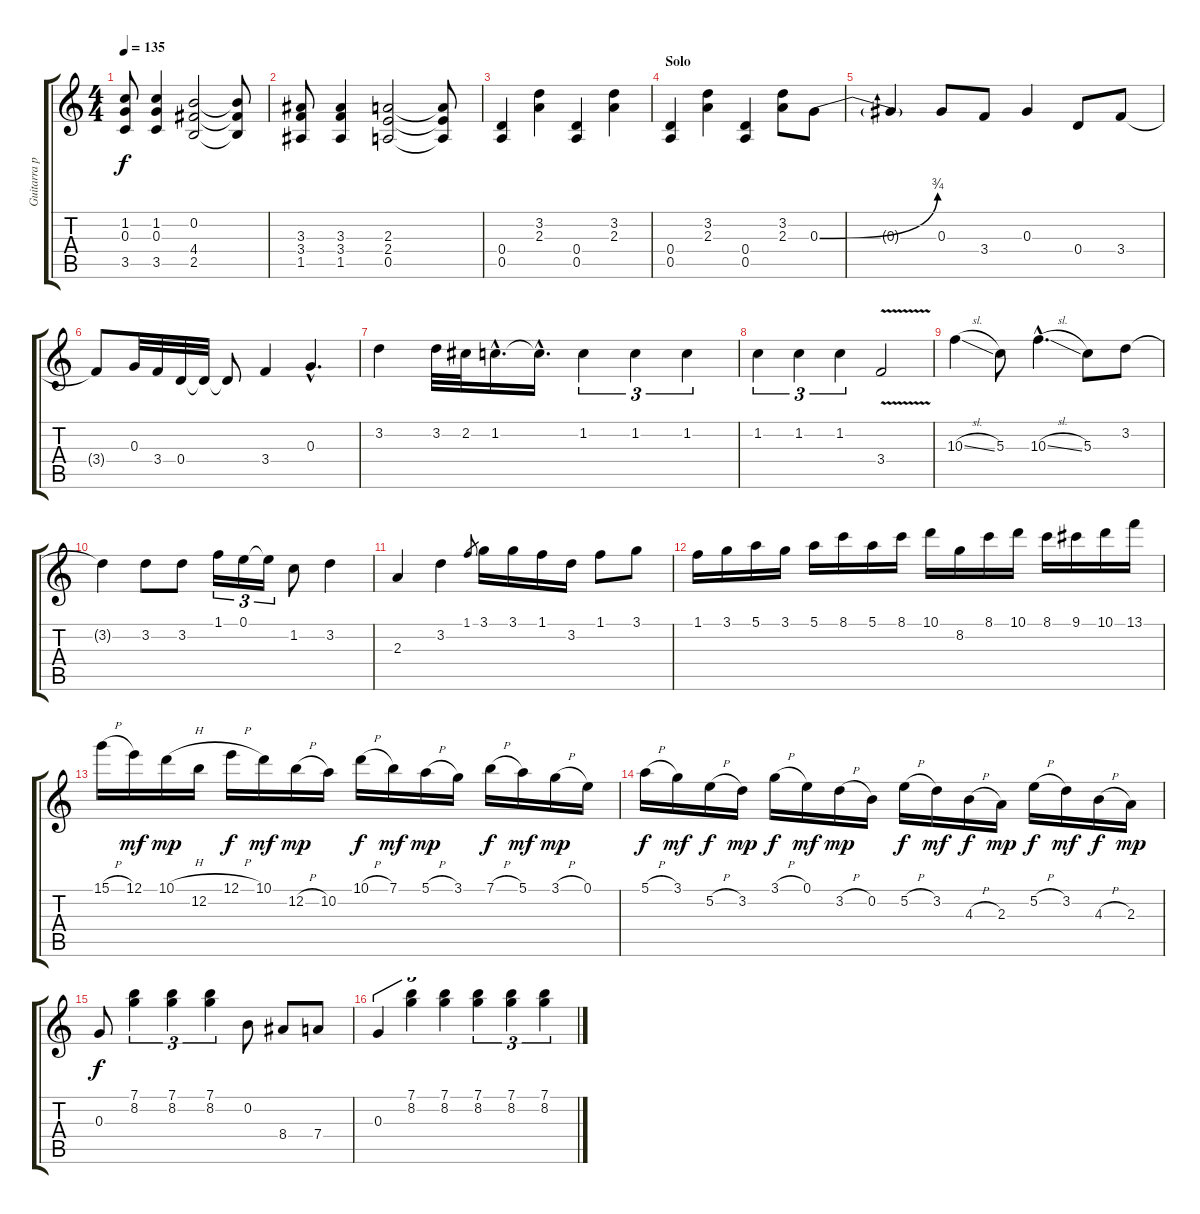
\track ("Guitarra para efecto distorsión" "Guitarra p") {instrument distortionguitar}
\staff {score tabs}
\tuning (E4 B3 G3 D3 A2 E2) {hide}
\ts (4 4)
\tempo 135
\clef g2
\ks c
(1.2 0.3 3.5).8{dy f} (1.2 0.3 3.5).4 (0.2 4.4 2.5).2 (0.2{t} 4.4{t} 2.5{t}).8 |
(3.3 3.4 1.5).8 (3.3 3.4 1.5).4 (2.3 2.4 0.5).2 (2.3{t} 2.4{t} 0.5{t}).8 |
(0.4 0.5).4 (3.2 2.3).4 (0.4 0.5).4 (3.2 2.3).4 |
\section ("" "Solo")
(0.4 0.5).4 (3.2 2.3).4 (0.4 0.5).4 (3.2 2.3).8 0.3{be (bend 0 0 60 3)}.8 |
0.3{t}.4 0.3.8 3.4.8 0.3.4 0.4.8 3.4.8 |
3.4{t}.8 0.3.32 3.4.32 0.4.32 0.4{t}.32 0.4{t}.8 3.4.4 0.3{hac}.4{d} |
3.2.4 3.2.32 2.2.32 1.2{hac}.16{d} 1.2{hac t}.16{d} 1.2.4{tu (3 2)} 1.2.4{tu (3 2)} 1.2.4{tu (3 2)} |
1.2.4{tu (3 2)} 1.2.4{tu (3 2)} 1.2.4{tu (3 2)} 3.4{v}.2 |
10.3{sl}.4 5.3.8 10.3{sl hac}.4{d} 5.3.8 3.2.8 |
3.2{t}.4 3.2.8 3.2.8 1.1.16{tu (3 2)} 0.1.16{tu (3 2)} 0.1{t}.16{tu (3 2)} 1.2.8 3.2.4 |
2.3.4 3.2.4 1.1.8{gr} 3.1.16 3.1.16 1.1.16 3.2.16 1.1.8 3.1.8 |
1.1.16 3.1.16 5.1.16 3.1.16 5.1.16 8.1.16 5.1.16 8.1.16 10.1.16 8.2.16 8.1.16 10.1.16 8.1.16 9.1.16 10.1.16 13.1.16 |
15.1{h}.16 12.1.16{dy mf} 10.1{h}.16{dy mp} 12.2.16 12.1{h}.16{dy f} 10.1.16{dy mf} 12.2{h}.16{dy mp} 10.2.16 10.1{h}.16{dy f} 7.1.16{dy mf} 5.1{h}.16{dy mp} 3.1.16 7.1{h}.16{dy f} 5.1.16{dy mf} 3.1{h}.16{dy mp} 0.1.16 |
5.1{h}.16{dy f} 3.1.16{dy mf} 5.2{h}.16{dy f} 3.2.16{dy mp} 3.1{h}.16{dy f} 0.1.16{dy mf} 3.2{h}.16{dy mp} 0.2.16 5.2{h}.16{dy f} 3.2.16{dy mf} 4.3{h}.16{dy f} 2.3.16{dy mp} 5.2{h}.16{dy f} 3.2.16{dy mf} 4.3{h}.16{dy f} 2.3.16{dy mp} |
0.3.8{dy f} (7.1 8.2).4{tu (3 2)} (7.1 8.2).4{tu (3 2)} (7.1 8.2).4{tu (3 2)} 0.2.8 8.4.8 7.4.8 |
0.3.4{tu (3 2)} (7.1 8.2).4{tu (3 2)} (7.1 8.2).4{tu (3 2)} (7.1 8.2).4{tu (3 2)} (7.1 8.2).4{tu (3 2)} (7.1 8.2).4{tu (3 2)}
